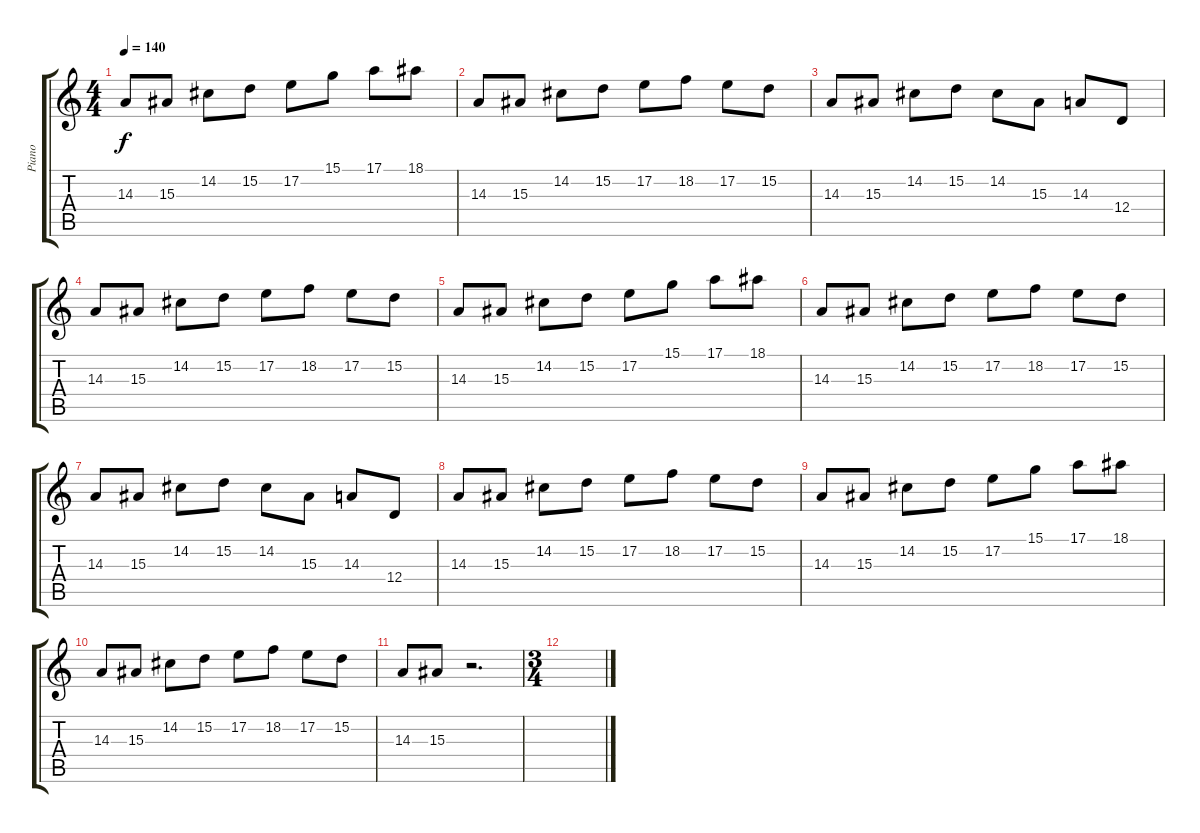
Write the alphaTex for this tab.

\track ("Piano" "Piano") {instrument acousticgrandpiano}
\staff {score tabs}
\tuning (E4 B3 G3 D3 A2 E2) {hide}
\ts (4 4)
\tempo 140
\clef g2
\ks c
14.3.8{dy f} 15.3.8 14.2.8 15.2.8 17.2.8 15.1.8 17.1.8 18.1.8 |
14.3.8 15.3.8 14.2.8 15.2.8 17.2.8 18.2.8 17.2.8 15.2.8 |
14.3.8 15.3.8 14.2.8 15.2.8 14.2.8 15.3.8 14.3.8 12.4.8 |
14.3.8 15.3.8 14.2.8 15.2.8 17.2.8 18.2.8 17.2.8 15.2.8 |
14.3.8 15.3.8 14.2.8 15.2.8 17.2.8 15.1.8 17.1.8 18.1.8 |
14.3.8 15.3.8 14.2.8 15.2.8 17.2.8 18.2.8 17.2.8 15.2.8 |
14.3.8 15.3.8 14.2.8 15.2.8 14.2.8 15.3.8 14.3.8 12.4.8 |
14.3.8 15.3.8 14.2.8 15.2.8 17.2.8 18.2.8 17.2.8 15.2.8 |
14.3.8 15.3.8 14.2.8 15.2.8 17.2.8 15.1.8 17.1.8 18.1.8 |
14.3.8 15.3.8 14.2.8 15.2.8 17.2.8 18.2.8 17.2.8 15.2.8 |
14.3.8 15.3.8 r.2{d} |
\ts (3 4)
